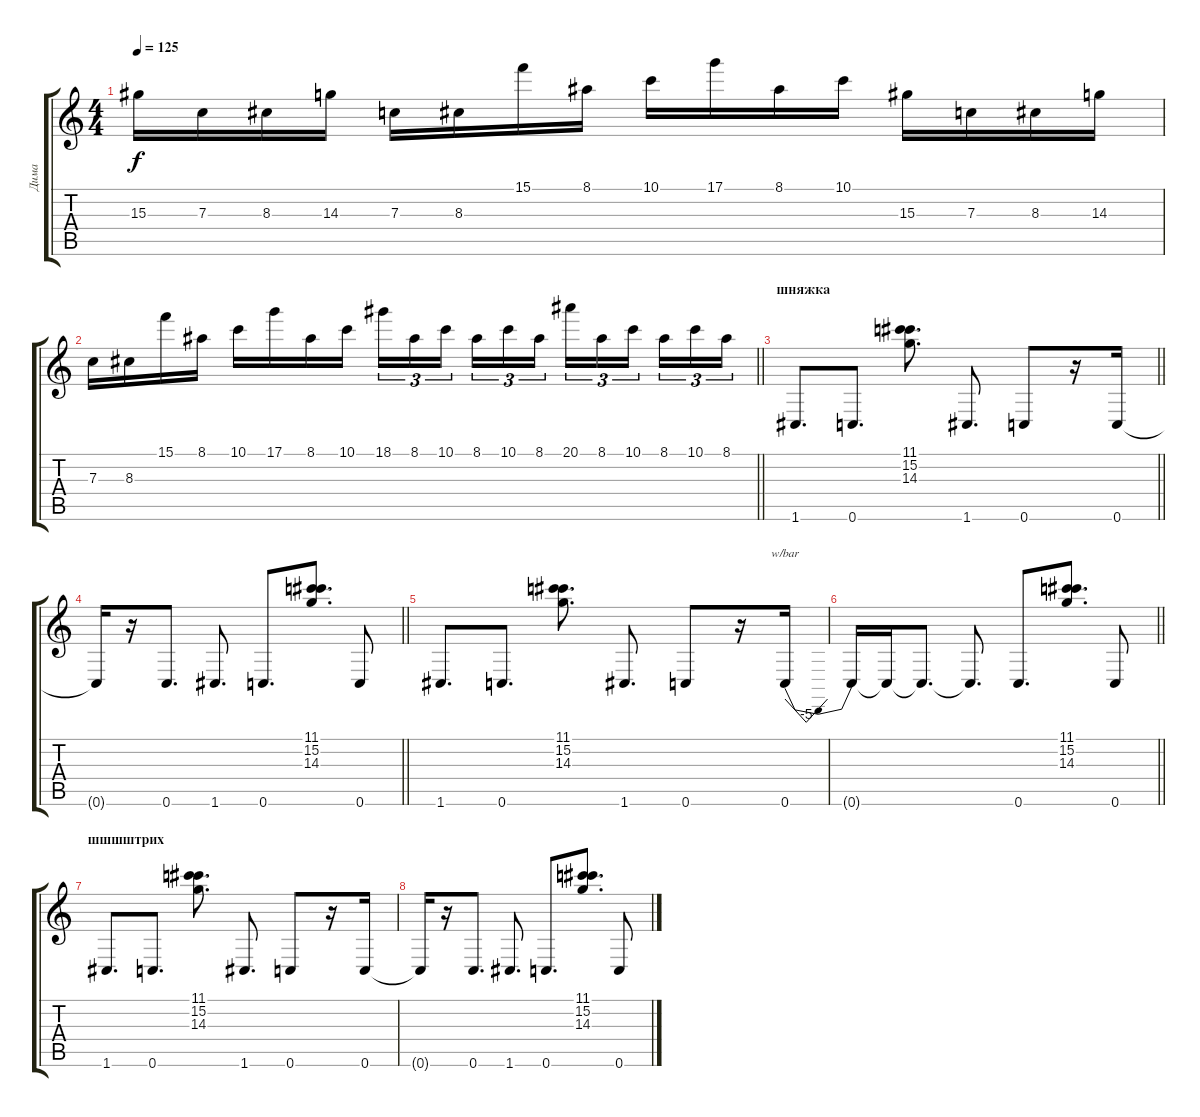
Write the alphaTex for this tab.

\track ("Дима" "Дима") {instrument distortionguitar}
\staff {score tabs}
\tuning (D4 A3 F3 C3 G2 C2) {hide}
\ts (4 4)
\tempo 125
\clef g2
\ks c
15.3.16{dy f} 7.3.16 8.3.16 14.3.16 7.3.16 8.3.16 15.1.16 8.1.16 10.1.16 17.1.16 8.1.16 10.1.16 15.3.16 7.3.16 8.3.16 14.3.16 |
\barLineRight lightlight
7.3.16 8.3.16 15.1.16 8.1.16 10.1.16 17.1.16 8.1.16 10.1.16 18.1.16{tu (3 2)} 8.1.16{tu (3 2)} 10.1.16{tu (3 2) beam splitsecondary} 8.1.16{tu (3 2)} 10.1.16{tu (3 2)} 8.1.16{tu (3 2)} 20.1.16{tu (3 2)} 8.1.16{tu (3 2)} 10.1.16{tu (3 2) beam splitsecondary} 8.1.16{tu (3 2)} 10.1.16{tu (3 2)} 8.1.16{tu (3 2)} |
\section ("" "шняжка")
\barLineRight lightlight
1.6.8{d balance 16} 0.6.8{d} (11.1 15.2 14.3).8{d} 1.6.8{d} 0.6.8 r.16 0.6.16 |
\barLineRight lightlight
0.6{t}.16 r.16 0.6.8{d} 1.6.8{d} 0.6.8{d} (11.1 15.2 14.3).8{d} 0.6.8 |
1.6.8{d} 0.6.8{d} (11.1 15.2 14.3).8{d} 1.6.8{d} 0.6.8 r.16 0.6.16{tbe (dip default 0 0 30 -20 60 0)} |
\barLineRight lightlight
0.6{t}.16 0.6{t}.16 0.6{t}.8{d} 0.6{t}.8{d} 0.6.8{d} (11.1 15.2 14.3).8{d} 0.6.8 |
\section ("" "шшшштрих")
1.6.8{d} 0.6.8{d} (11.1 15.2 14.3).8{d} 1.6.8{d} 0.6.8 r.16 0.6.16 |
0.6{t}.16 r.16 0.6.8{d} 1.6.8{d} 0.6.8{d} (11.1 15.2 14.3).8{d} 0.6.8
